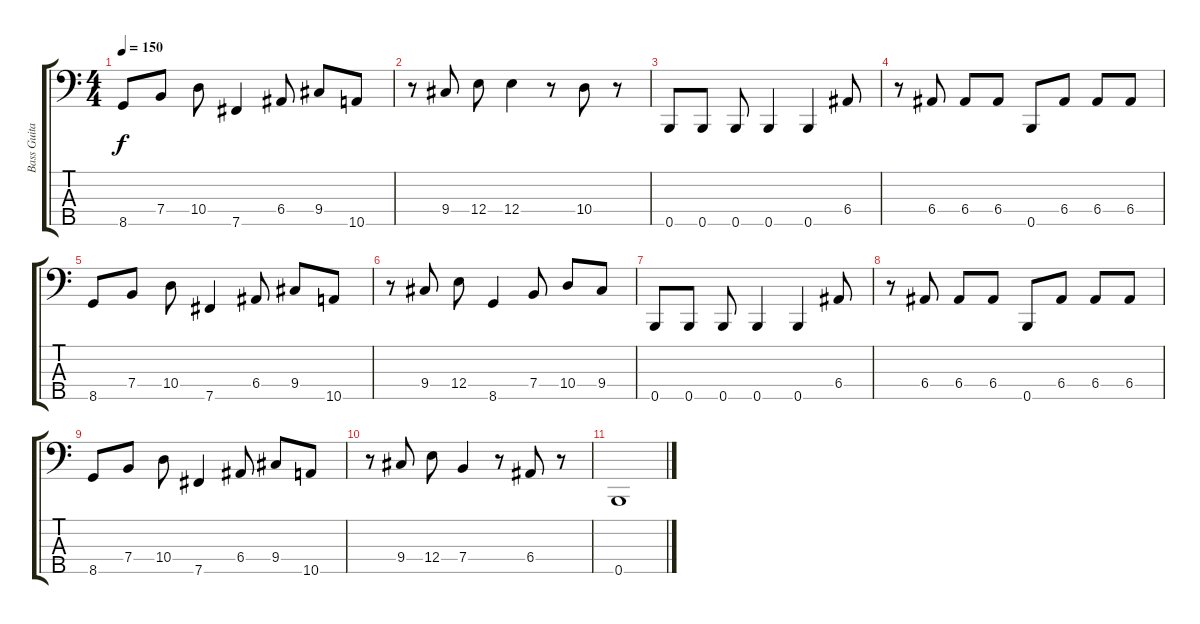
\track ("Bass Guitar" "Bass Guita") {instrument electricbasspick}
\staff {score tabs}
\tuning (G2 D2 A1 E1 B0) {hide}
\ts (4 4)
\tempo 150
\clef f4
\ks c
8.5.8{dy f} 7.4.8 10.4.8 7.5.4 6.4.8 9.4.8 10.5.8 |
r.8 9.4.8 12.4.8 12.4.4 r.8 10.4.8 r.8 |
0.5.8 0.5.8 0.5.8 0.5.4 0.5.4 6.4.8 |
r.8 6.4.8 6.4.8 6.4.8 0.5.8 6.4.8 6.4.8 6.4.8 |
8.5.8 7.4.8 10.4.8 7.5.4 6.4.8 9.4.8 10.5.8 |
r.8 9.4.8 12.4.8 8.5.4 7.4.8 10.4.8 9.4.8 |
0.5.8 0.5.8 0.5.8 0.5.4 0.5.4 6.4.8 |
r.8 6.4.8 6.4.8 6.4.8 0.5.8 6.4.8 6.4.8 6.4.8 |
8.5.8 7.4.8 10.4.8 7.5.4 6.4.8 9.4.8 10.5.8 |
r.8 9.4.8 12.4.8 7.4.4 r.8 6.4.8 r.8 |
0.5.1
